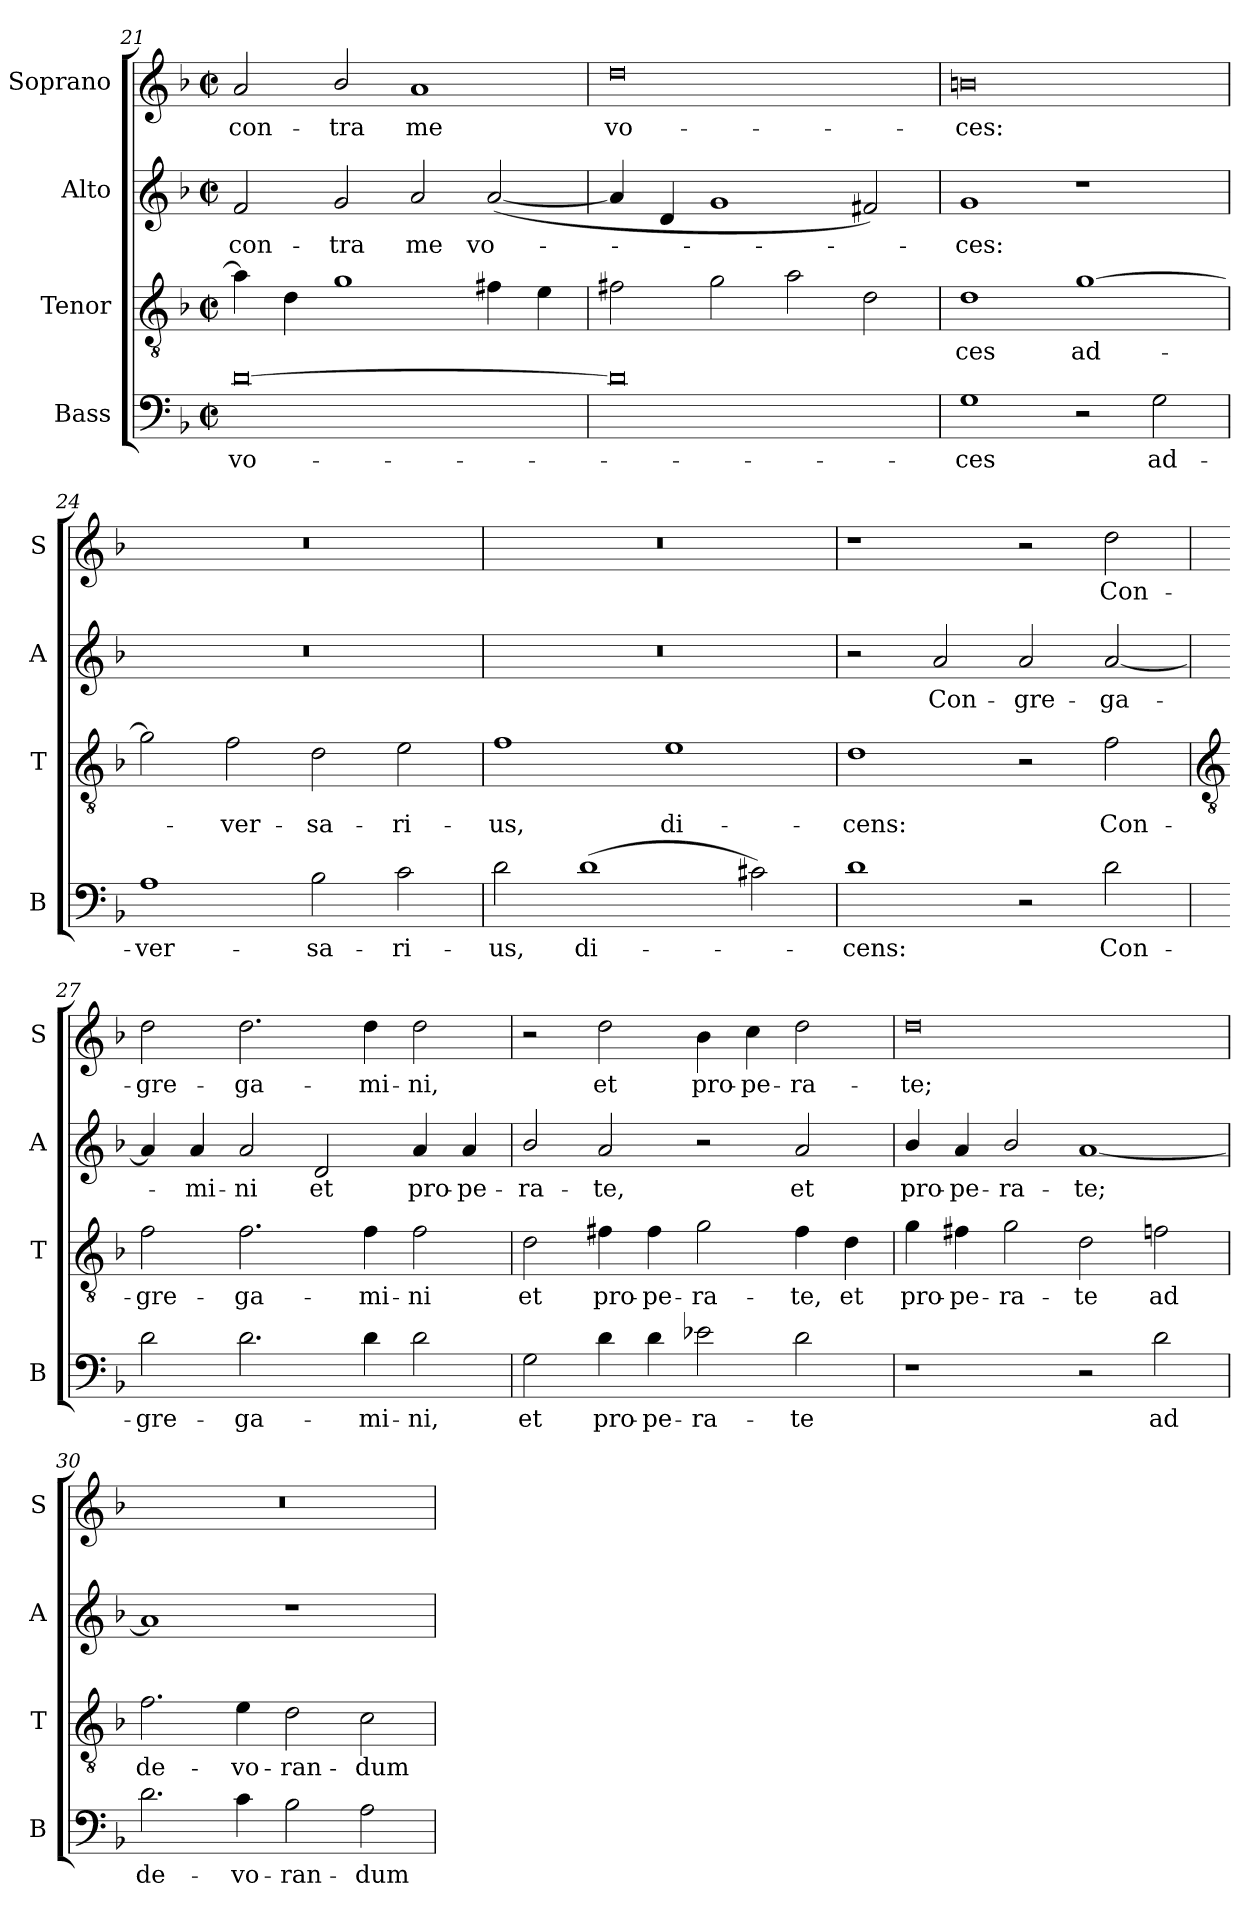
**kern	**text	**kern	**text	**kern	**text	**kern	**text
*part4	*part4	*part3	*part3	*part2	*part2	*part1	*part1
*staff4	*staff4	*staff3	*staff3	*staff2	*staff2	*staff1	*staff1
*I"Bass	*	*I"Tenor	*	*I"Alto	*	*I"Soprano	*
*I'B	*	*I'T	*	*I'A	*	*I'S	*
!!LO:LB:g=z
*clefF4	*	*clefGv2	*	*clefG2	*	*clefG2	*
*k[b-]	*	*k[b-]	*	*k[b-]	*	*k[b-]	*
*F:	*	*F:	*	*F:	*	*F:	*
*M4/2	*	*M4/2	*	*M4/2	*	*M4/2	*
*met(c|)	*	*met(c|)	*	*met(c|)	*	*met(c|)	*
=21	=21	=21	=21	=21	=21	=21	=21
!	!LO:LY:b	!	!	!	!LO:LY:b	!	!LO:LY:b
[0d	vo-	4a]	.	2f	con-	2a	con-
.	.	4d	.	.	.	.	.
!	!	!	!	!	!LO:LY:b	!	!LO:LY:b
.	.	1g	.	2g	-tra	2b-/	-tra
!	!	!	!	!	!LO:LY:b	!	!LO:LY:b
.	.	.	.	2a	me	1a	me
!	!	!	!	!	!LO:LY:b	!	!
.	.	4f#X	.	(<[2a	vo-	.	.
.	.	4e	.	.	.	.	.
=22	=22	=22	=22	=22	=22	=22	=22
!	!	!	!	!	!	!	!LO:LY:b
0d]	.	2f#	.	4a]	.	0dd	vo-
.	.	.	.	4d	.	.	.
.	.	2g	.	1g	.	.	.
.	.	2a	.	.	.	.	.
.	.	2d	.	2f#X)	.	.	.
=23	=23	=23	=23	=23	=23	=23	=23
!	!LO:LY:b	!	!LO:LY:b	!	!LO:LY:b	!	!LO:LY:b
1G	ces	1d	ces	1g	ces:	0bn	-ces:
!	!	!	!LO:LY:b	!	!	!	!
2r	.	[1g	ad-	1r	.	.	.
!	!LO:LY:b	!	!	!	!	!	!
2G	ad-	.	.	.	.	.	.
=24	=24	=24	=24	=24	=24	=24	=24
!	!LO:LY:b	!	!	!	!	!	!
1A	-ver-	2g]	.	0r	.	0r	.
!	!	!	!LO:LY:b	!	!	!	!
.	.	2f	ver-	.	.	.	.
!	!LO:LY:b	!	!LO:LY:b	!	!	!	!
2B-	-sa-	2d	-sa-	.	.	.	.
!	!LO:LY:b	!	!LO:LY:b	!	!	!	!
2c	-ri-	2e	-ri-	.	.	.	.
=25	=25	=25	=25	=25	=25	=25	=25
!	!LO:LY:b	!	!LO:LY:b	!	!	!	!
2d	-us,	1f	-us,	0r	.	0r	.
!	!LO:LY:b	!	!	!	!	!	!
(>1d	di-	.	.	.	.	.	.
!	!	!	!LO:LY:b	!	!	!	!
.	.	1e	di-	.	.	.	.
2c#X)	.	.	.	.	.	.	.
=26	=26	=26	=26	=26	=26	=26	=26
!	!LO:LY:b	!	!LO:LY:b	!	!	!	!
1d	cens:	1d	-cens:	2r	.	1r	.
!	!	!	!	!	!LO:LY:b	!	!
.	.	.	.	2a	Con-	.	.
!	!	!	!	!	!LO:LY:b	!	!
2r	.	2r	.	2a	-gre-	2r	.
!	!LO:LY:b	!	!LO:LY:b	!	!LO:LY:b	!	!LO:LY:b
2d	Con-	2f	Con-	[2a	-ga-	2dd	Con-
!!LO:LB:g=z
=27	=27	=27	=27	=27	=27	=27	=27
*	*	*clefGv2	*	*	*	*	*
!	!LO:LY:b	!	!LO:LY:b	!	!	!	!LO:LY:b
2d	-gre-	2f	-gre-	4a]	.	2dd	-gre-
!	!	!	!	!	!LO:LY:b	!	!
.	.	.	.	4a	mi-	.	.
!	!LO:LY:b	!	!LO:LY:b	!	!LO:LY:b	!	!LO:LY:b
2.d	-ga-	2.f	-ga-	2a	-ni	2.dd	-ga-
!	!	!	!	!	!LO:LY:b	!	!
.	.	.	.	2d	et	.	.
!	!LO:LY:b	!	!LO:LY:b	!	!	!	!LO:LY:b
4d	-mi-	4f	-mi-	.	.	4dd	-mi-
!	!LO:LY:b	!	!LO:LY:b	!	!LO:LY:b	!	!LO:LY:b
2d	-ni,	2f	-ni	4a	pro-	2dd	-ni,
!	!	!	!	!	!LO:LY:b	!	!
.	.	.	.	4a	-pe-	.	.
=28	=28	=28	=28	=28	=28	=28	=28
!	!LO:LY:b	!	!LO:LY:b	!	!LO:LY:b	!	!
2G	et	2d	et	2b-/	-ra-	2r	.
!	!LO:LY:b	!	!LO:LY:b	!	!LO:LY:b	!	!LO:LY:b
4d	pro-	4f#X	pro-	2a	-te,	2dd	et
!	!LO:LY:b	!	!LO:LY:b	!	!	!	!
4d	-pe-	4f#	-pe-	.	.	.	.
!	!LO:LY:b	!	!LO:LY:b	!	!	!	!LO:LY:b
2e-X	-ra-	2g	-ra-	2r	.	4b-	pro-
!	!	!	!	!	!	!	!LO:LY:b
.	.	.	.	.	.	4cc	-pe-
!	!LO:LY:b	!	!LO:LY:b	!	!LO:LY:b	!	!LO:LY:b
2d	-te	4f#	-te,	2a	et	2dd	-ra-
!	!	!	!LO:LY:b	!	!	!	!
.	.	4d	et	.	.	.	.
=29	=29	=29	=29	=29	=29	=29	=29
!	!	!	!LO:LY:b	!	!LO:LY:b	!	!LO:LY:b
1r	.	4g	pro-	4b-/	pro-	0dd	-te;
!	!	!	!LO:LY:b	!	!LO:LY:b	!	!
.	.	4f#X	-pe-	4a	-pe-	.	.
!	!	!	!LO:LY:b	!	!LO:LY:b	!	!
.	.	2g	-ra-	2b-/	-ra-	.	.
!	!	!	!LO:LY:b	!	!LO:LY:b	!	!
2r	.	2d	-te	[1a	-te;	.	.
!	!LO:LY:b	!	!LO:LY:b	!	!	!	!
2d	ad	2fn	ad	.	.	.	.
=30	=30	=30	=30	=30	=30	=30	=30
!	!LO:LY:b	!	!LO:LY:b	!	!	!	!
2.d	de-	2.f	de-	1a]	.	0r	.
!	!LO:LY:b	!	!LO:LY:b	!	!	!	!
4c	-vo-	4e	-vo-	.	.	.	.
!	!LO:LY:b	!	!LO:LY:b	!	!	!	!
2B-	-ran-	2d	-ran-	1r	.	.	.
!	!LO:LY:b	!	!LO:LY:b	!	!	!	!
2A	-dum	2c	-dum	.	.	.	.
=	=	=	=	=	=	=	=
*-	*-	*-	*-	*-	*-	*-	*-
